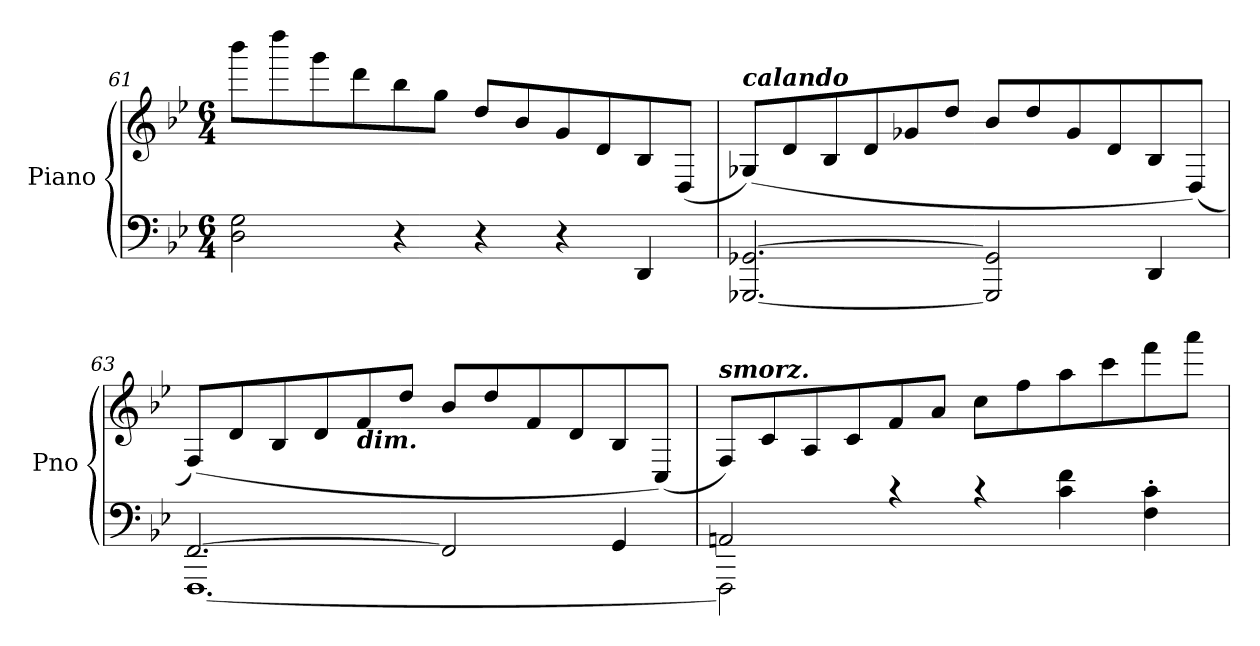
**kern	**kern
*part1	*part1
*staff2	*staff1
*I"Piano	*
*I'Pno	*
*clefF4	*clefG2
*k[b-e-]	*k[b-e-]
*B-:	*B-:
*M6/4	*M6/4
=61	=61
2D\ 2G\	8bbb-\L
.	8dddd\
.	8ggg\
.	8ddd\
4r	8bb-\
.	8gg\J
4r	8dd/L
.	8b-/
4r	8g/
.	8d/
4DD/	8B-/
.	(<8D/J
!!LO:LB:g=z
=62	=62
!	!LO:TX:a:Bi:t=calando
[2.GGG-X/ [2.GG-X/	(>8G-X/L)
.	8d/
.	8B-/
.	8d/
.	8g-X/
.	8dd/J
2GGG-/] 2GG-/]	8b-/L
.	8dd/
.	8g-/
.	8d/
4DD/	8B-/
.	(<8D/J)
=63	=63
*^	*
[>2.FF/	[<1.FFF	(>8F/L)
.	.	8d/
.	.	8B-/
.	.	8d/
!	!	!LO:TX:b:Bi:t=dim.
.	.	8f/
.	.	8dd/J
2FF/]	.	8b-/L
.	.	8dd/
.	.	8f/
.	.	8d/
4GG/	.	8B-/
.	.	(<8C/J)
=64	=64	=64
!	!	!LO:TX:a:Bi:t=smorz.
2AAn/	2FFF\]	8F/L)
.	.	8c/
.	.	8A/
.	.	8c/
4rc	1ryy	8f/
.	.	8a/J
4rc	.	8cc\L
.	.	8ff\
4c\ 4f\	.	8aa\
.	.	8ccc\
4F\'< 4c\'<	.	8fff\
.	.	8aaa\J
*v	*v	*
=	=
*-	*-
